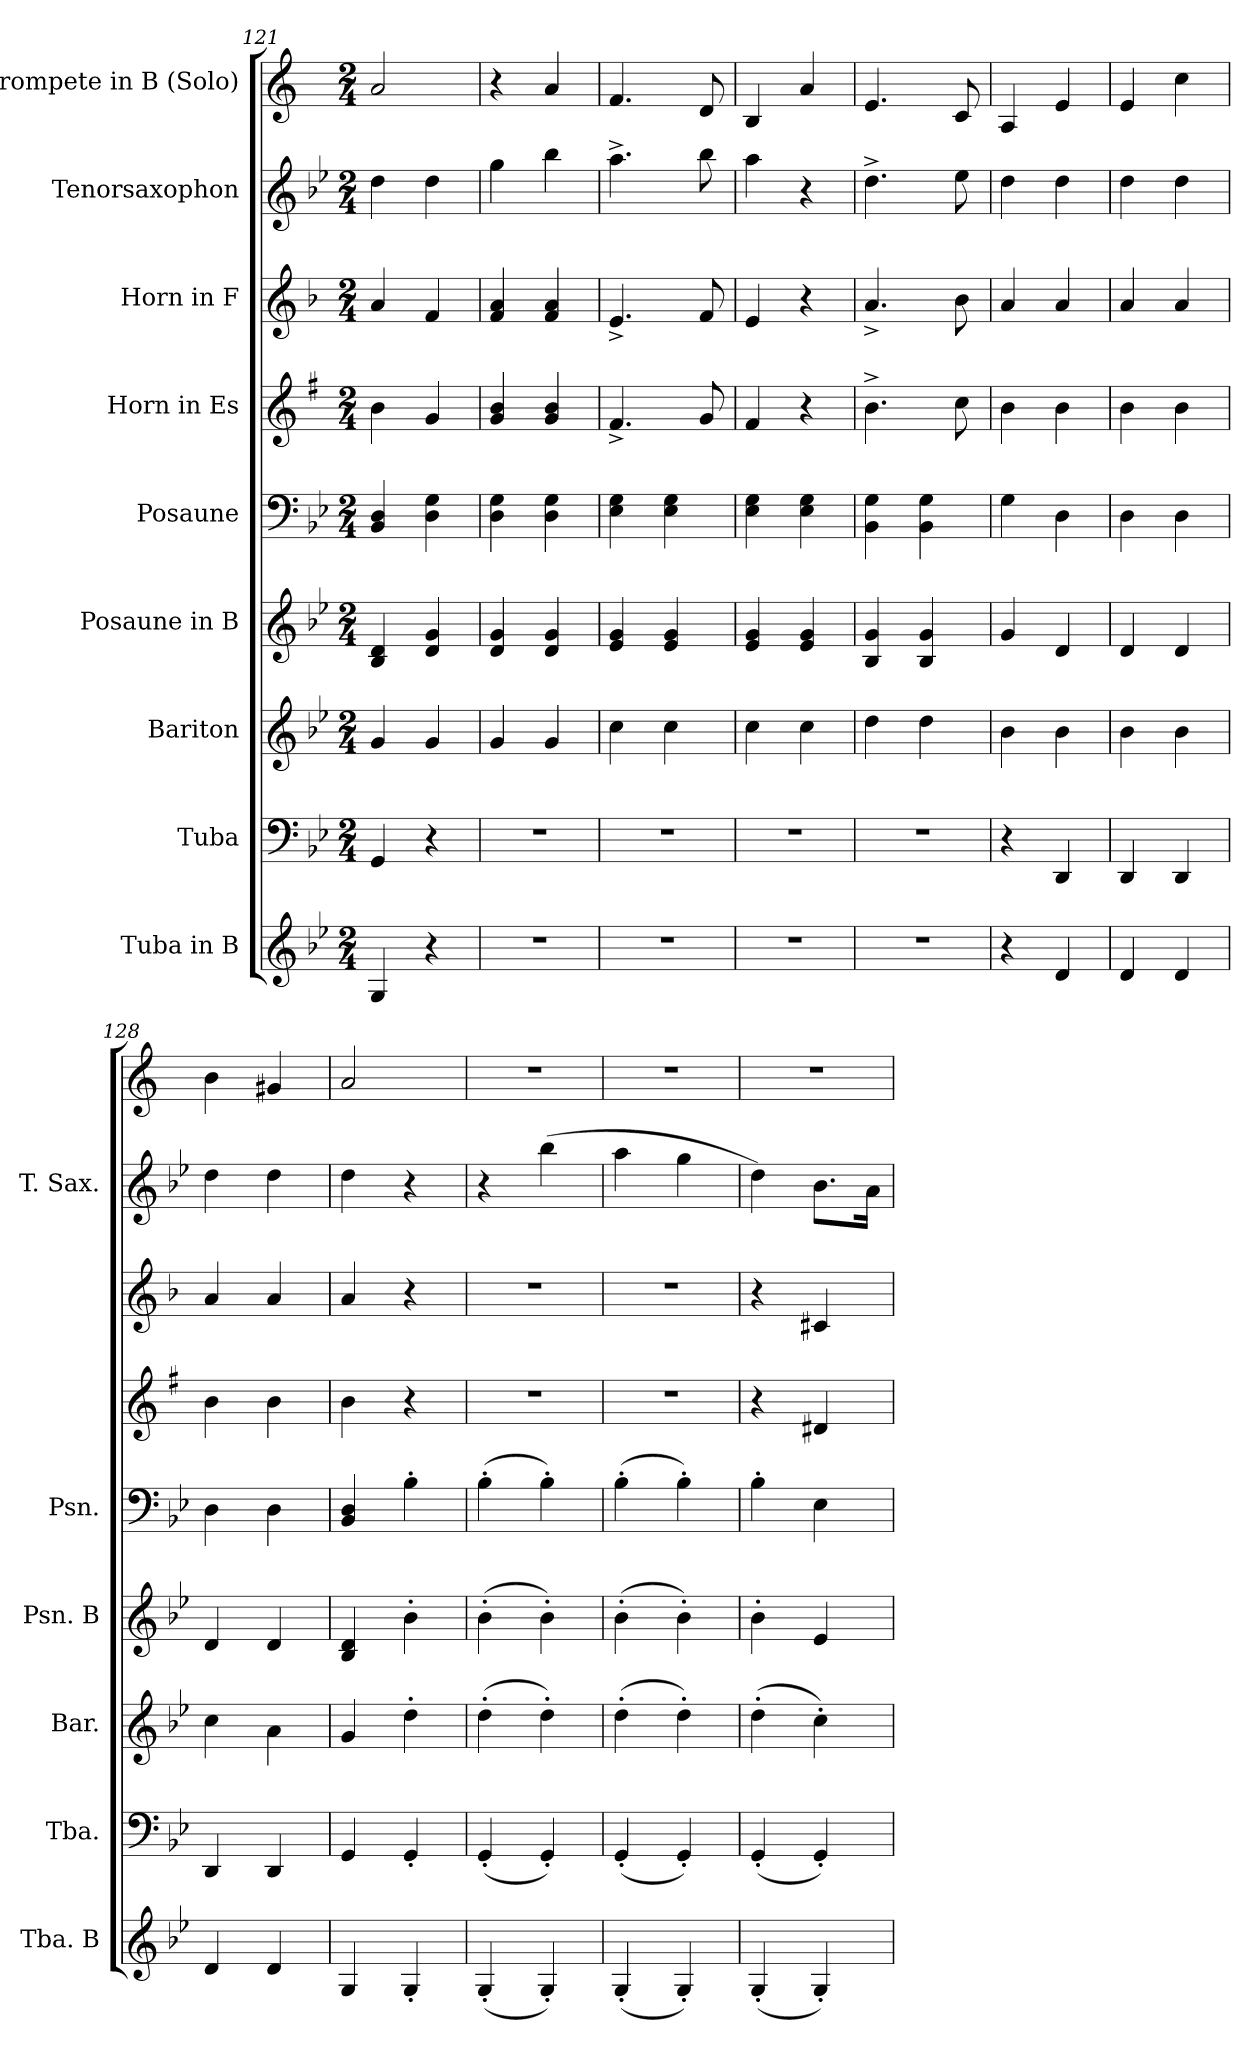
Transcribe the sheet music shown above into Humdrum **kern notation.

**kern	**kern	**kern	**kern	**kern	**kern	**kern	**kern	**kern
*part9	*part8	*part7	*part6	*part5	*part4	*part3	*part2	*part1
*staff9	*staff8	*staff7	*staff6	*staff5	*staff4	*staff3	*staff2	*staff1
*I"Tuba in B	*I"Tuba	*I"Bariton	*I"Posaune in B	*I"Posaune	*I"Horn in Es	*I"Horn in F	*I"Tenorsaxophon	*I"Trompete in B (Solo)
*I'Tba. B	*I'Tba.	*I'Bar.	*I'Psn. B	*I'Psn.	*	*	*I'T. Sax.	*
*clefG2	*clefF4	*clefG2	*clefG2	*clefF4	*clefG2	*clefG2	*clefG2	*clefG2
*ITrd8c14	*	*ITrd8c14	*ITrd8c14	*	*ITrd5c9	*ITrd4c7	*ITrd8c14	*ITrd1c2
*k[b-e-]	*k[b-e-]	*k[b-e-]	*k[b-e-]	*k[b-e-]	*k[b-e-]	*k[b-e-]	*k[b-e-]	*k[b-e-]
*M2/4	*M2/4	*M2/4	*M2/4	*M2/4	*M2/4	*M2/4	*M2/4	*M2/4
=121	=121	=121	=121	=121	=121	=121	=121	=121
4GG/	4GG/	4G/	4BB-/ 4D/	4BB-/ 4D/	4d\	4d/	4d\	2g/
4r	4r	4G/	4D/ 4G/	4D\ 4G\	4B-/	4B-/	4d\	.
=122	=122	=122	=122	=122	=122	=122	=122	=122
2r	2r	4G/	4D/ 4G/	4D\ 4G\	4B-/ 4d/	4B-/ 4d/	4g\	4r
.	.	4G/	4D/ 4G/	4D\ 4G\	4B-/ 4d/	4B-/ 4d/	4b-\	4g/
=123	=123	=123	=123	=123	=123	=123	=123	=123
2r	2r	4c\	4E-/ 4G/	4E-\ 4G\	4.A^/	4.A^/	4.a^\	4.e-/
.	.	4c\	4E-/ 4G/	4E-\ 4G\	.	.	.	.
.	.	.	.	.	8B-/	8B-/	8b-\	8c/
=124	=124	=124	=124	=124	=124	=124	=124	=124
2r	2r	4c\	4E-/ 4G/	4E-\ 4G\	4A/	4A/	4a\	4A/
.	.	4c\	4E-/ 4G/	4E-\ 4G\	4r	4r	4r	4g/
=125	=125	=125	=125	=125	=125	=125	=125	=125
2r	2r	4d\	4BB-/ 4G/	4BB-\ 4G\	4.d^\	4.d^/	4.d^\	4.d/
.	.	4d\	4BB-/ 4G/	4BB-\ 4G\	.	.	.	.
.	.	.	.	.	8e-\	8e-\	8e-\	8B-/
=126	=126	=126	=126	=126	=126	=126	=126	=126
4r	4r	4B-\	4G/	4G\	4d\	4d/	4d\	4G/
4D/	4DD/	4B-\	4D/	4D\	4d\	4d/	4d\	4d/
=127	=127	=127	=127	=127	=127	=127	=127	=127
4D/	4DD/	4B-\	4D/	4D\	4d\	4d/	4d\	4d/
4D/	4DD/	4B-\	4D/	4D\	4d\	4d/	4d\	4b-\
=128	=128	=128	=128	=128	=128	=128	=128	=128
4D/	4DD/	4c\	4D/	4D\	4d\	4d/	4d\	4a\
4D/	4DD/	4A\	4D/	4D\	4d\	4d/	4d\	4f#X/
=129	=129	=129	=129	=129	=129	=129	=129	=129
4GG/	4GG/	4G/	4BB-/ 4D/	4BB-/ 4D/	4d\	4d/	4d\	2g/
4GG'/	4GG'/	4d'\	4B-'\	4B-'\	4r	4r	4r	.
=130	=130	=130	=130	=130	=130	=130	=130	=130
(<4GG'/	(<4GG'/	(>4d'\	(>4B-'\	(>4B-'\	2r	2r	4r	2r
4GG'/)	4GG'/)	4d'\)	4B-'\)	4B-'\)	.	.	(>4b-\	.
=131	=131	=131	=131	=131	=131	=131	=131	=131
(<4GG'/	(<4GG'/	(>4d'\	(>4B-'\	(>4B-'\	2r	2r	4a\	2r
4GG'/)	4GG'/)	4d'\)	4B-'\)	4B-'\)	.	.	4g\	.
=132	=132	=132	=132	=132	=132	=132	=132	=132
(<4GG'/	(<4GG'/	(>4d'\	4B-'\	4B-'\	4r	4r	4d\)	2r
4GG'/)	4GG'/)	4c'\)	4E-/	4E-\	4F#X/	4F#X/	8.B-\L	.
.	.	.	.	.	.	.	16A\Jk	.
=	=	=	=	=	=	=	=	=
*-	*-	*-	*-	*-	*-	*-	*-	*-
